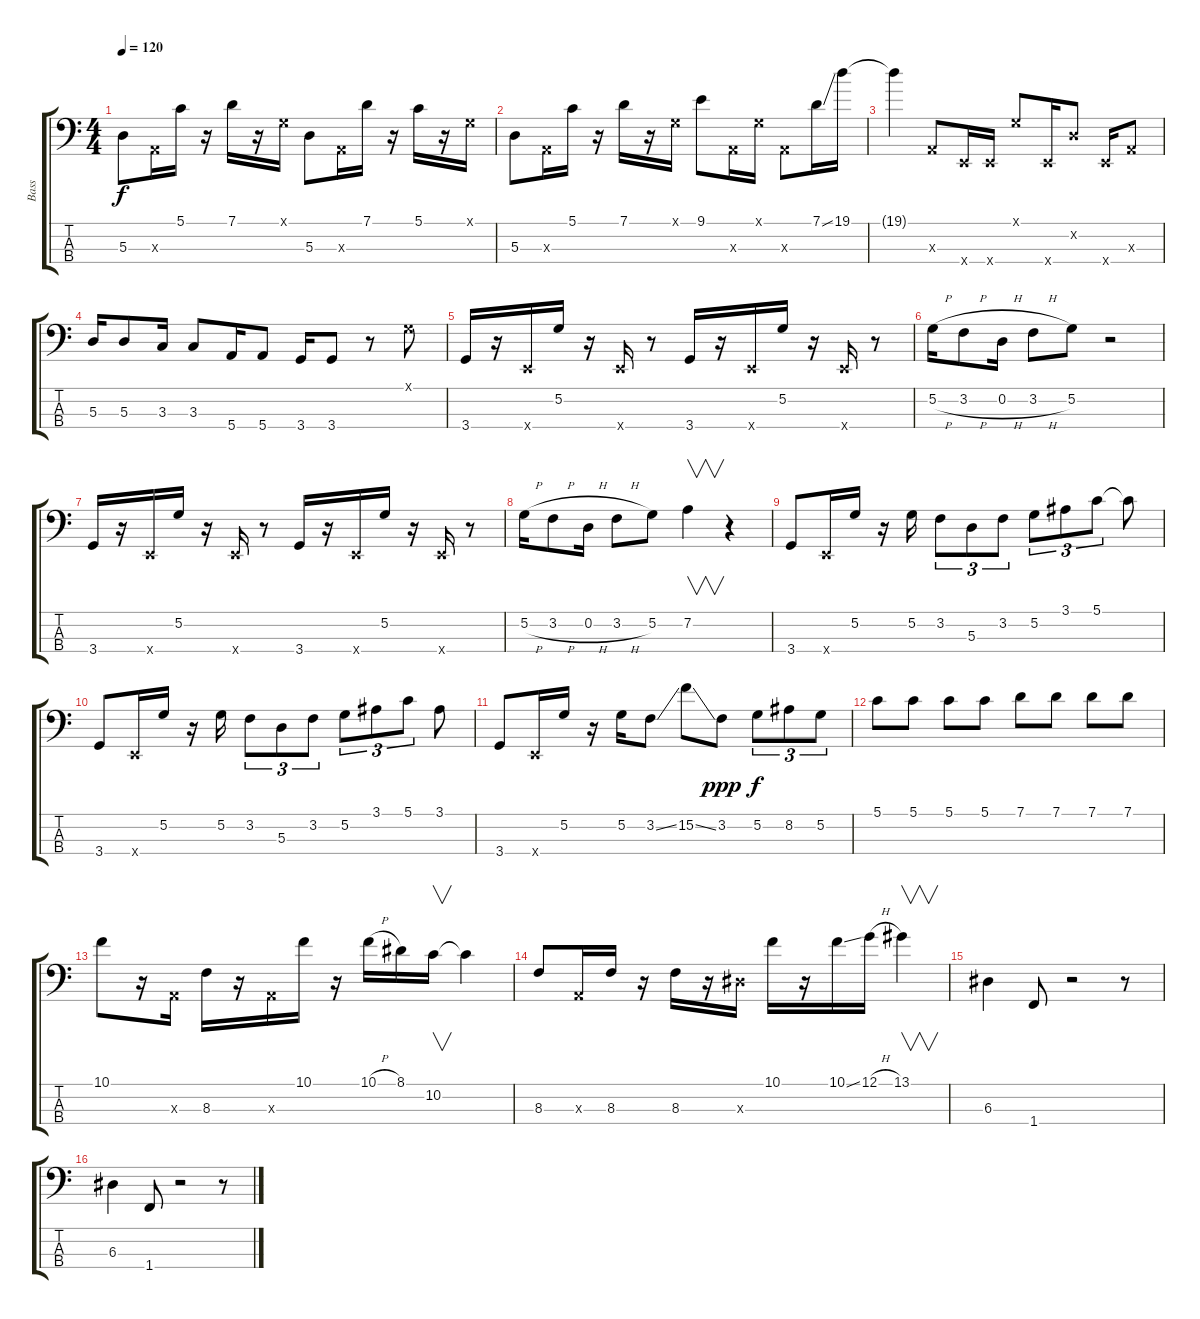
\track ("Bass" "Bass") {instrument slapbass1}
\staff {score tabs}
\tuning (G2 D2 A1 E1) {hide}
\ts (4 4)
\tempo 120
\clef f4
\ks c
5.3.8{dy f instrument slapbass1} 0.3{x}.16 5.1.16 r.16 7.1.16 r.16 0.1{x}.16 5.3.8 0.3{x}.16 7.1.16 r.16 5.1.16 r.16 0.1{x}.16 |
5.3.8 0.3{x}.16 5.1.16 r.16 7.1.16 r.16 0.1{x}.16 9.1.8 0.3{x}.16 0.1{x}.16 0.3{x}.8 7.1{ss}.16 19.1.16 |
19.1{t}.4 0.3{x}.8 0.4{x}.16 0.4{x}.16 0.1{x}.8 0.4{x}.16 0.2{x}.8 0.4{x}.16 0.3{x}.8 |
5.3.16 5.3.8 3.3.16 3.3.8 5.4.16 5.4.8 3.4.16 3.4.8 r.8 0.1{x}.8 |
3.4.16 r.16 0.4{x}.16 5.2.16 r.16 0.4{x}.16 r.8 3.4.16 r.16 0.4{x}.16 5.2.16 r.16 0.4{x}.16 r.8 |
5.2{h}.16 3.2{h}.8 0.2{h}.16 3.2{h}.8 5.2.8 r.2 |
3.4.16 r.16 0.4{x}.16 5.2.16 r.16 0.4{x}.16 r.8 3.4.16 r.16 0.4{x}.16 5.2.16 r.16 0.4{x}.16 r.8 |
5.2{h}.16 3.2{h}.8 0.2{h}.16 3.2{h}.8 5.2.8 7.2.4{v} r.4 |
3.4.8 0.4{x}.16 5.2.16 r.16 5.2.16 3.2.8{tu (3 2)} 5.3.8{tu (3 2)} 3.2.8{tu (3 2)} 5.2.8{tu (3 2)} 3.1.8{tu (3 2)} 5.1.8{tu (3 2)} 5.1{t}.8 |
3.4.8 0.4{x}.16 5.2.16 r.16 5.2.16 3.2.8{tu (3 2)} 5.3.8{tu (3 2)} 3.2.8{tu (3 2)} 5.2.8{tu (3 2)} 3.1.8{tu (3 2)} 5.1.8{tu (3 2)} 3.1.8 |
3.4.8 0.4{x}.16 5.2.16 r.16 5.2.16 3.2{ss}.8 15.2{ss}.8 3.2.8{dy ppp} 5.2.8{tu (3 2) dy f} 8.2.8{tu (3 2)} 5.2.8{tu (3 2)} |
5.1.8 5.1.8 5.1.8 5.1.8 7.1.8 7.1.8 7.1.8 7.1.8 |
10.1.8 r.16 0.3{x}.16 8.3.16 r.16 0.3{x}.16 10.1.16 r.16 10.1{h}.16 8.1.16 10.2.16{v} 10.2{t}.4 |
8.3.8 0.3{x}.16 8.3.16 r.16 8.3.16 r.16 6.3{x}.16 10.1.16 r.16 10.1{ss}.16 12.1{h}.16 13.1.4{v} |
6.3.4 1.4.8 r.2 r.8 |
6.3.4 1.4.8 r.2 r.8
